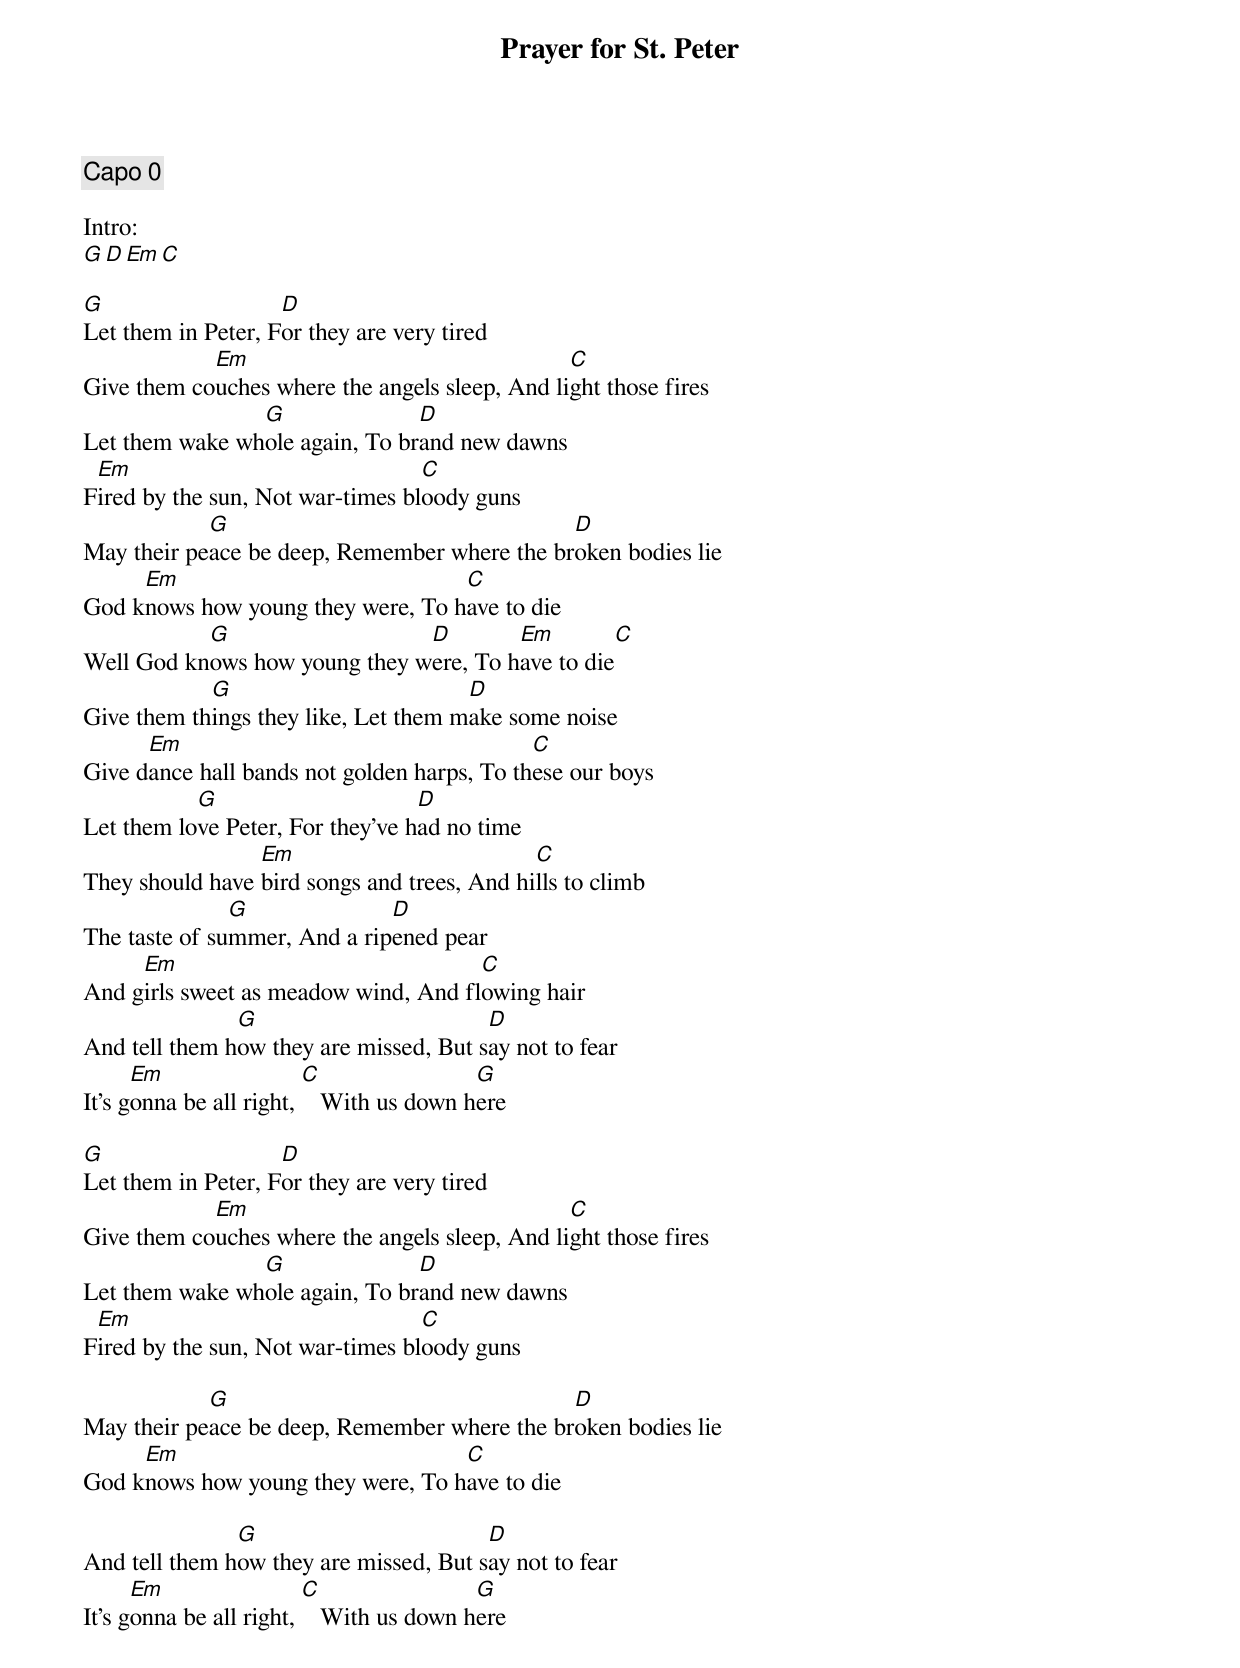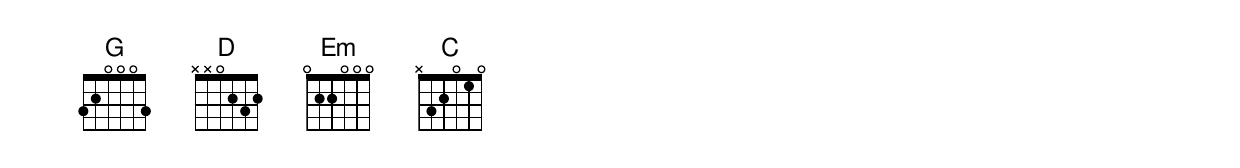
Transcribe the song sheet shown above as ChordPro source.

{title:Prayer for St. Peter}
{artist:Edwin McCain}
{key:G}
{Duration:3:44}
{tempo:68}
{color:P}

{comment: Capo 0}

Intro:
[G][D][Em][C]

[G]Let them in Peter, F[D]or they are very tired
Give them co[Em]uches where the angels sleep, And li[C]ght those fires
Let them wake wh[G]ole again, To br[D]and new dawns
F[Em]ired by the sun, Not war-times bl[C]oody guns
May their pe[G]ace be deep, Remember where the br[D]oken bodies lie
God k[Em]nows how young they were, To h[C]ave to die
Well God kn[G]ows how young they w[D]ere, To h[Em]ave to die[C]
Give them th[G]ings they like, Let them m[D]ake some noise
Give d[Em]ance hall bands not golden harps, To th[C]ese our boys
Let them lo[G]ve Peter, For they've h[D]ad no time
They should have [Em]bird songs and trees, And hi[C]lls to climb
The taste of su[G]mmer, And a rip[D]ened pear
And g[Em]irls sweet as meadow wind, And fl[C]owing hair
And tell them h[G]ow they are missed, But s[D]ay not to fear
It's g[Em]onna be all right, [C]   With us down h[G]ere

[G]Let them in Peter, F[D]or they are very tired
Give them co[Em]uches where the angels sleep, And li[C]ght those fires
Let them wake wh[G]ole again, To br[D]and new dawns
F[Em]ired by the sun, Not war-times bl[C]oody guns

May their pe[G]ace be deep, Remember where the br[D]oken bodies lie
God k[Em]nows how young they were, To h[C]ave to die

And tell them h[G]ow they are missed, But s[D]ay not to fear
It's g[Em]onna be all right, [C]   With us down h[G]ere
